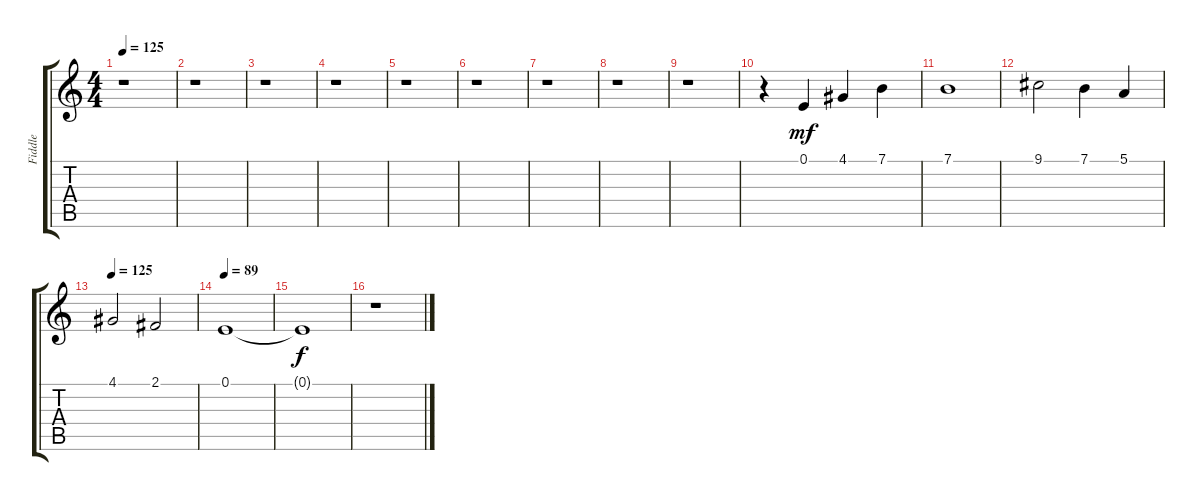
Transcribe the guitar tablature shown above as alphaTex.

\track ("Fiddle" "Fiddle") {instrument fiddle}
\staff {score tabs}
\tuning (E4 B3 G3 D3 A2 E2) {hide}
\ts (4 4)
\tempo 125
\clef g2
\ks c
r.1{dy mf} |
r.1 |
r.1 |
r.1 |
r.1 |
r.1 |
r.1 |
r.1 |
r.1 |
r.4 0.1.4 4.1.4 7.1.4 |
7.1.1 |
9.1.2 7.1.4 5.1.4 |
\tempo 125
4.1.2 2.1.2 |
\tempo 89
0.1.1 |
0.1{t}.1{dy f} |
r.1
